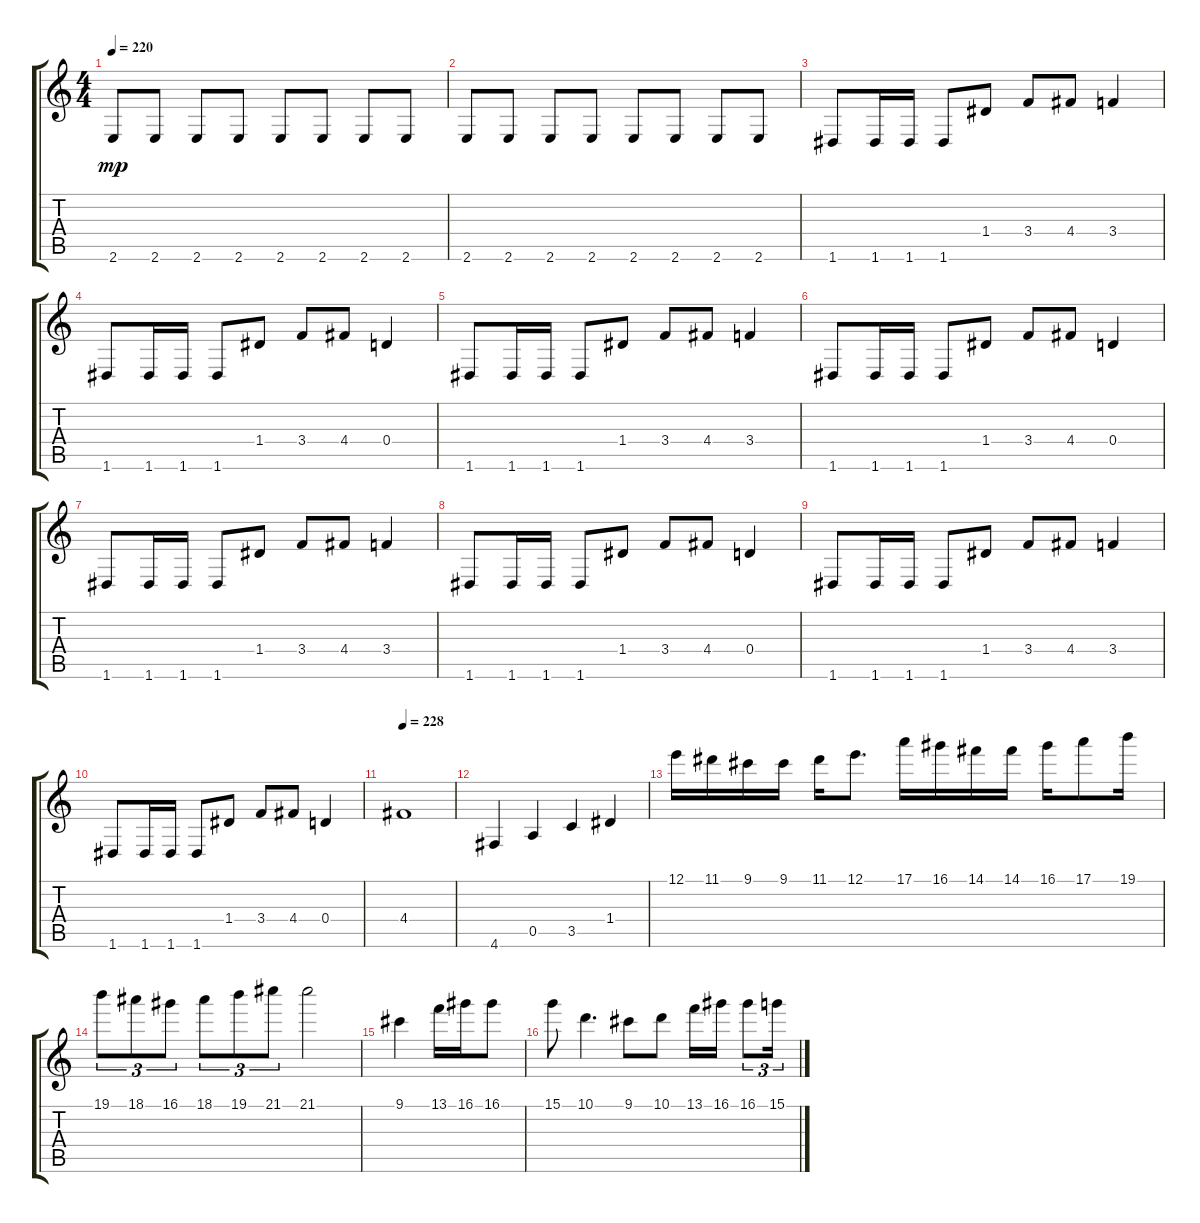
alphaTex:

\track "" {instrument distortionguitar}
\staff {score tabs}
\tuning (E4 B3 G3 D3 A2 D2) {hide}
\ts (4 4)
\tempo 220
\clef g2
\ks c
2.6.8{dy mp} 2.6.8 2.6.8 2.6.8 2.6.8 2.6.8 2.6.8 2.6.8 |
2.6.8 2.6.8 2.6.8 2.6.8 2.6.8 2.6.8 2.6.8 2.6.8 |
1.6.8 1.6.16 1.6.16 1.6.8 1.4.8 3.4.8 4.4.8 3.4.4 |
1.6.8 1.6.16 1.6.16 1.6.8 1.4.8 3.4.8 4.4.8 0.4.4 |
1.6.8 1.6.16 1.6.16 1.6.8 1.4.8 3.4.8 4.4.8 3.4.4 |
1.6.8 1.6.16 1.6.16 1.6.8 1.4.8 3.4.8 4.4.8 0.4.4 |
1.6.8 1.6.16 1.6.16 1.6.8 1.4.8 3.4.8 4.4.8 3.4.4 |
1.6.8 1.6.16 1.6.16 1.6.8 1.4.8 3.4.8 4.4.8 0.4.4 |
1.6.8 1.6.16 1.6.16 1.6.8 1.4.8 3.4.8 4.4.8 3.4.4 |
1.6.8 1.6.16 1.6.16 1.6.8 1.4.8 3.4.8 4.4.8 0.4.4 |
\tempo 228
4.4.1 |
4.6.4 0.5.4 3.5.4 1.4.4 |
12.1.16 11.1.16 9.1.16 9.1.16 11.1.16 12.1.8{d} 17.1.16 16.1.16 14.1.16 14.1.16 16.1.16 17.1.8 19.1.16 |
19.1.8{tu (3 2)} 18.1.8{tu (3 2)} 16.1.8{tu (3 2)} 18.1.8{tu (3 2)} 19.1.8{tu (3 2)} 21.1.8{tu (3 2)} 21.1.2 |
9.1.4 13.1.16 16.1.16 16.1.8 |
15.1.8 10.1.4{d} 9.1.8 10.1.8 13.1.16 16.1.16 16.1.8{tu (3 2)} 15.1.16{tu (3 2)}
